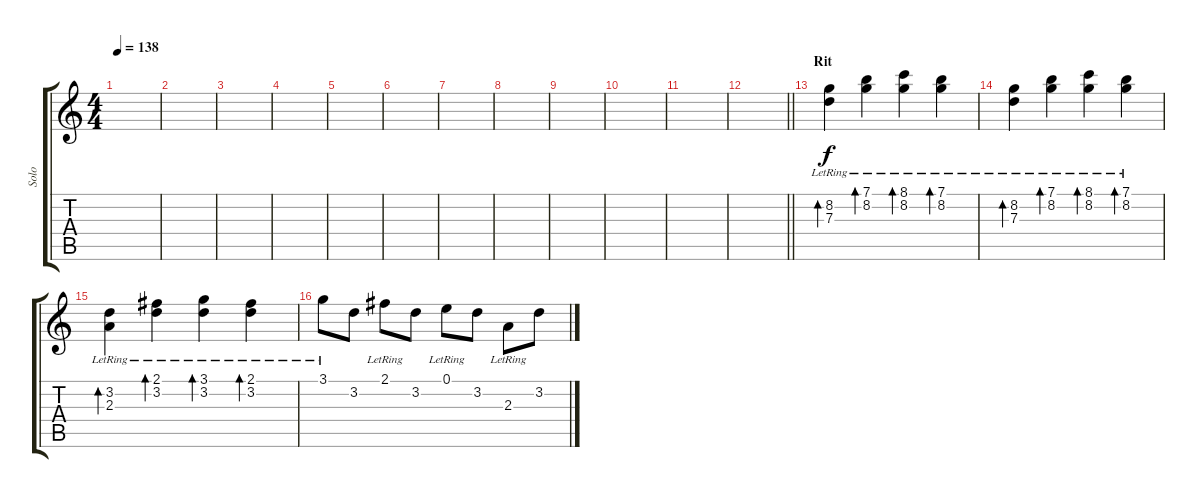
\track ("Solo" "Solo") {instrument overdrivenguitar}
\staff {score tabs}
\tuning (E4 B3 G3 D3 A2 E2) {hide}
\ts (4 4)
\tempo 138
\clef g2
\ks c
|
|
|
|
|
|
|
|
|
|
|
\barLineRight lightlight
|
\section ("" "Rit")
(8.2{lr} 7.3).4{bd 60 volume 16 instrument electricguitarclean} (7.1 8.2{lr}).4{bd 60} (8.1 8.2{lr}).4{bd 60} (7.1 8.2{lr}).4{bd 60} |
(8.2{lr} 7.3).4{bd 60} (7.1 8.2{lr}).4{bd 60} (8.1 8.2{lr}).4{bd 60} (7.1 8.2{lr}).4{bd 60} |
(3.2{lr} 2.3).4{bd 60} (2.1 3.2{lr}).4{bd 60} (3.1 3.2{lr}).4{bd 60} (2.1 3.2{lr}).4{bd 60} |
3.1{lr}.8 3.2.8 2.1{lr}.8 3.2.8 0.1{lr}.8 3.2.8 2.3{lr}.8 3.2.8
